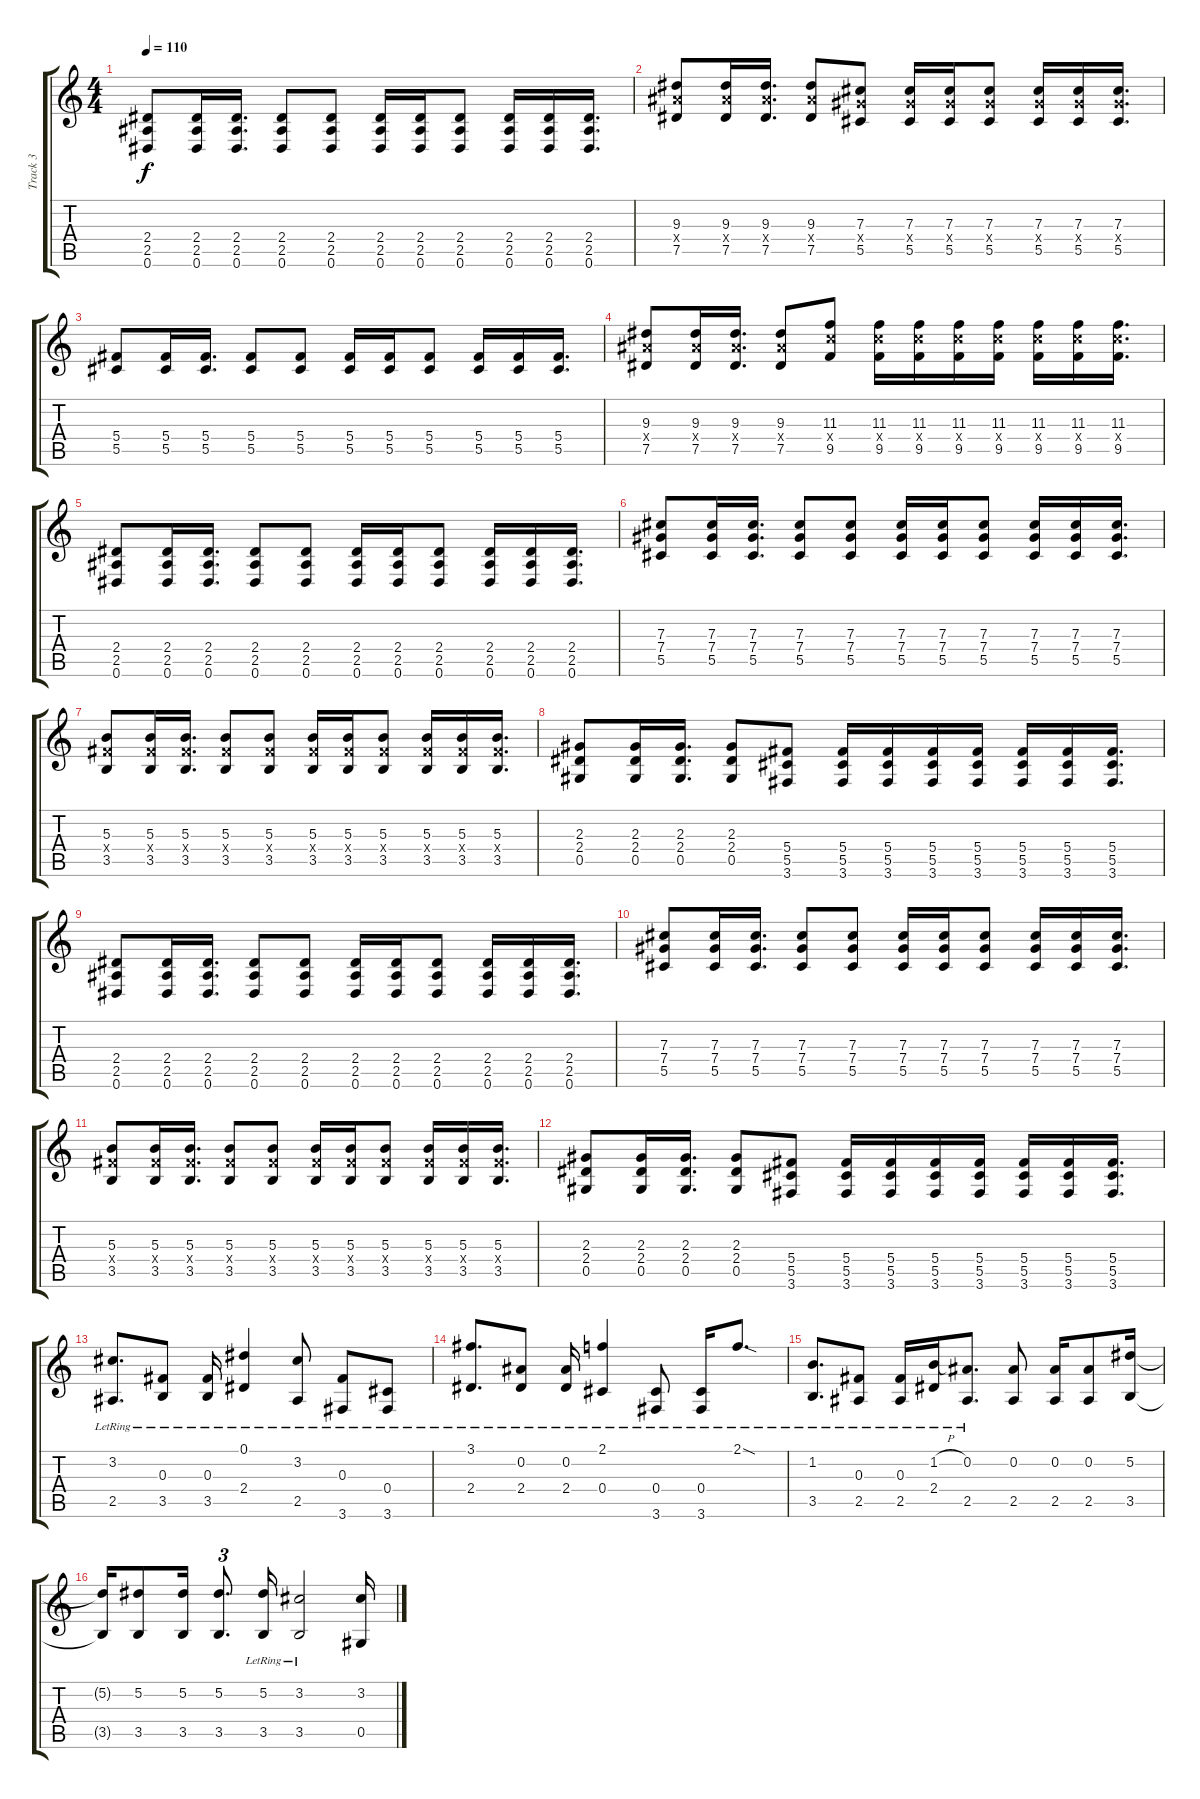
\track ("Track 3" "Track 3") {instrument acousticguitarsteel}
\staff {score tabs}
\tuning (Eb4 Bb3 Gb3 Db3 Ab2 Eb2) {hide}
\ts (4 4)
\tempo 110
\clef g2
\ks c
(2.4 2.5 0.6).8{dy f} (2.4 2.5 0.6).16 (2.4 2.5 0.6).16{d} (2.4 2.5 0.6).8 (2.4 2.5 0.6).8 (2.4 2.5 0.6).16 (2.4 2.5 0.6).16 (2.4 2.5 0.6).8 (2.4 2.5 0.6).16 (2.4 2.5 0.6).16 (2.4 2.5 0.6).16{d} |
(9.3 9.4{x} 7.5).8 (9.3 9.4{x} 7.5).16 (9.3 9.4{x} 7.5).16{d} (9.3 9.4{x} 7.5).8 (7.3 7.4{x} 5.5).8 (7.3 7.4{x} 5.5).16 (7.3 7.4{x} 5.5).16 (7.3 7.4{x} 5.5).8 (7.3 7.4{x} 5.5).16 (7.3 7.4{x} 5.5).16 (7.3 7.4{x} 5.5).16{d} |
(5.4 5.5).8 (5.4 5.5).16 (5.4 5.5).16{d} (5.4 5.5).8 (5.4 5.5).8 (5.4 5.5).16 (5.4 5.5).16 (5.4 5.5).8 (5.4 5.5).16 (5.4 5.5).16 (5.4 5.5).16{d} |
(9.3 9.4{x} 7.5).8 (9.3 9.4{x} 7.5).16 (9.3 9.4{x} 7.5).16{d} (9.3 9.4{x} 7.5).8 (11.3 11.4{x} 9.5).8 (11.3 11.4{x} 9.5).16 (11.3 11.4{x} 9.5).16 (11.3 11.4{x} 9.5).16 (11.3 11.4{x} 9.5).16 (11.3 11.4{x} 9.5).16 (11.3 11.4{x} 9.5).16 (11.3 11.4{x} 9.5).16{d} |
(2.4 2.5 0.6).8 (2.4 2.5 0.6).16 (2.4 2.5 0.6).16{d} (2.4 2.5 0.6).8 (2.4 2.5 0.6).8 (2.4 2.5 0.6).16 (2.4 2.5 0.6).16 (2.4 2.5 0.6).8 (2.4 2.5 0.6).16 (2.4 2.5 0.6).16 (2.4 2.5 0.6).16{d} |
(7.3 7.4 5.5).8 (7.3 7.4 5.5).16 (7.3 7.4 5.5).16{d} (7.3 7.4 5.5).8 (7.3 7.4 5.5).8 (7.3 7.4 5.5).16 (7.3 7.4 5.5).16 (7.3 7.4 5.5).8 (7.3 7.4 5.5).16 (7.3 7.4 5.5).16 (7.3 7.4 5.5).16{d} |
(5.3 5.4{x} 3.5).8 (5.3 5.4{x} 3.5).16 (5.3 5.4{x} 3.5).16{d} (5.3 5.4{x} 3.5).8 (5.3 5.4{x} 3.5).8 (5.3 5.4{x} 3.5).16 (5.3 5.4{x} 3.5).16 (5.3 5.4{x} 3.5).8 (5.3 5.4{x} 3.5).16 (5.3 5.4{x} 3.5).16 (5.3 5.4{x} 3.5).16{d} |
(2.3 2.4 0.5).8 (2.3 2.4 0.5).16 (2.3 2.4 0.5).16{d} (2.3 2.4 0.5).8 (5.4 5.5 3.6).8 (5.4 5.5 3.6).16 (5.4 5.5 3.6).16 (5.4 5.5 3.6).16 (5.4 5.5 3.6).16 (5.4 5.5 3.6).16 (5.4 5.5 3.6).16 (5.4 5.5 3.6).16{d} |
(2.4 2.5 0.6).8 (2.4 2.5 0.6).16 (2.4 2.5 0.6).16{d} (2.4 2.5 0.6).8 (2.4 2.5 0.6).8 (2.4 2.5 0.6).16 (2.4 2.5 0.6).16 (2.4 2.5 0.6).8 (2.4 2.5 0.6).16 (2.4 2.5 0.6).16 (2.4 2.5 0.6).16{d} |
(7.3 7.4 5.5).8 (7.3 7.4 5.5).16 (7.3 7.4 5.5).16{d} (7.3 7.4 5.5).8 (7.3 7.4 5.5).8 (7.3 7.4 5.5).16 (7.3 7.4 5.5).16 (7.3 7.4 5.5).8 (7.3 7.4 5.5).16 (7.3 7.4 5.5).16 (7.3 7.4 5.5).16{d} |
(5.3 5.4{x} 3.5).8 (5.3 5.4{x} 3.5).16 (5.3 5.4{x} 3.5).16{d} (5.3 5.4{x} 3.5).8 (5.3 5.4{x} 3.5).8 (5.3 5.4{x} 3.5).16 (5.3 5.4{x} 3.5).16 (5.3 5.4{x} 3.5).8 (5.3 5.4{x} 3.5).16 (5.3 5.4{x} 3.5).16 (5.3 5.4{x} 3.5).16{d} |
(2.3 2.4 0.5).8 (2.3 2.4 0.5).16 (2.3 2.4 0.5).16{d} (2.3 2.4 0.5).8 (5.4 5.5 3.6).8 (5.4 5.5 3.6).16 (5.4 5.5 3.6).16 (5.4 5.5 3.6).16 (5.4 5.5 3.6).16 (5.4 5.5 3.6).16 (5.4 5.5 3.6).16 (5.4 5.5 3.6).16{d} |
(3.2{lr} 2.5{lr}).8{d} (0.3{lr} 3.5).8 (0.3{lr} 3.5).16 (0.1{lr} 2.4).4 (3.2{lr} 2.5).8 (0.3{lr} 3.6).8 (0.4{lr} 3.6).8 |
(3.1{lr} 2.4{lr}).8{d} (0.2{lr} 2.4).8 (0.2{lr} 2.4).16 (2.1{lr} 0.4{lr}).4 (0.4{lr} 3.6).8 (0.4{lr} 3.6).16 2.1{sod lr}.8{d} |
(1.2{lr} 3.5{lr}).8{d} (0.3{lr} 2.5).8 (0.3{lr} 2.5).16 (1.2{h lr} 2.4).16 (0.2{lr} 2.5).8{d} (0.2 2.5).8 (0.2 2.5).16 (0.2 2.5).8 (5.2 3.5).16 |
(5.2{t} 3.5{t}).16 (5.2 3.5).8 (5.2 3.5).16 (5.2 3.5).8{d tu (3 2)} (5.2 3.5{lr}).16 (3.2{lr} 3.5).2 (3.2 0.5).16
